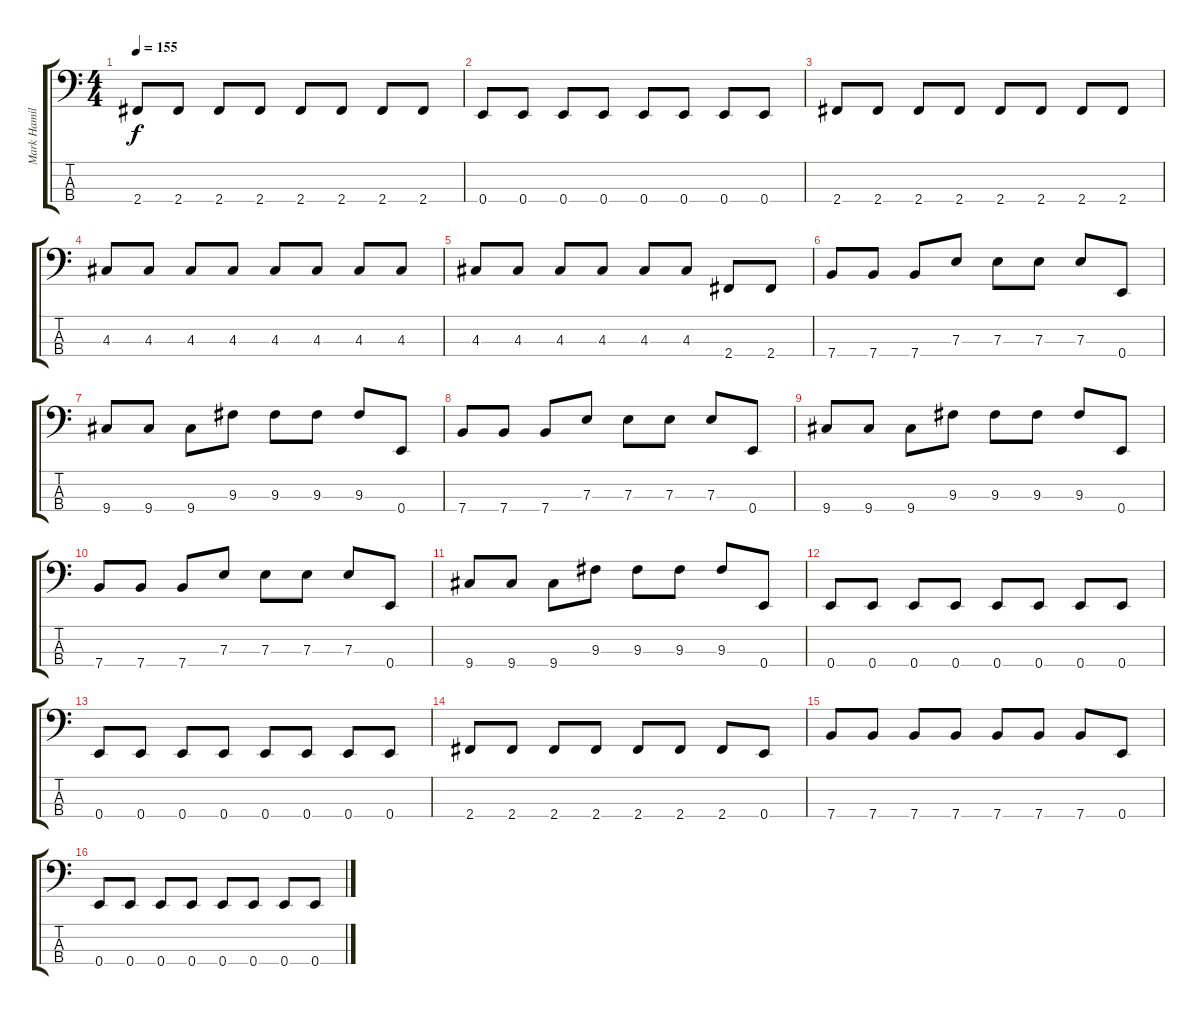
\track ("Mark Hamilton" "Mark Hamil") {instrument electricbasspick}
\staff {score tabs}
\tuning (G2 D2 A1 E1) {hide}
\ts (4 4)
\tempo 155
\clef f4
\ks c
2.4.8{dy f} 2.4.8 2.4.8 2.4.8 2.4.8 2.4.8 2.4.8 2.4.8 |
0.4.8 0.4.8 0.4.8 0.4.8 0.4.8 0.4.8 0.4.8 0.4.8 |
2.4.8 2.4.8 2.4.8 2.4.8 2.4.8 2.4.8 2.4.8 2.4.8 |
4.3.8 4.3.8 4.3.8 4.3.8 4.3.8 4.3.8 4.3.8 4.3.8 |
4.3.8 4.3.8 4.3.8 4.3.8 4.3.8 4.3.8 2.4.8 2.4.8 |
7.4.8 7.4.8 7.4.8 7.3.8 7.3.8 7.3.8 7.3.8 0.4.8 |
9.4.8 9.4.8 9.4.8 9.3.8 9.3.8 9.3.8 9.3.8 0.4.8 |
7.4.8 7.4.8 7.4.8 7.3.8 7.3.8 7.3.8 7.3.8 0.4.8 |
9.4.8 9.4.8 9.4.8 9.3.8 9.3.8 9.3.8 9.3.8 0.4.8 |
7.4.8 7.4.8 7.4.8 7.3.8 7.3.8 7.3.8 7.3.8 0.4.8 |
9.4.8 9.4.8 9.4.8 9.3.8 9.3.8 9.3.8 9.3.8 0.4.8 |
0.4.8 0.4.8 0.4.8 0.4.8 0.4.8 0.4.8 0.4.8 0.4.8 |
0.4.8 0.4.8 0.4.8 0.4.8 0.4.8 0.4.8 0.4.8 0.4.8 |
2.4.8 2.4.8 2.4.8 2.4.8 2.4.8 2.4.8 2.4.8 0.4.8 |
7.4.8 7.4.8 7.4.8 7.4.8 7.4.8 7.4.8 7.4.8 0.4.8 |
0.4.8 0.4.8 0.4.8 0.4.8 0.4.8 0.4.8 0.4.8 0.4.8
